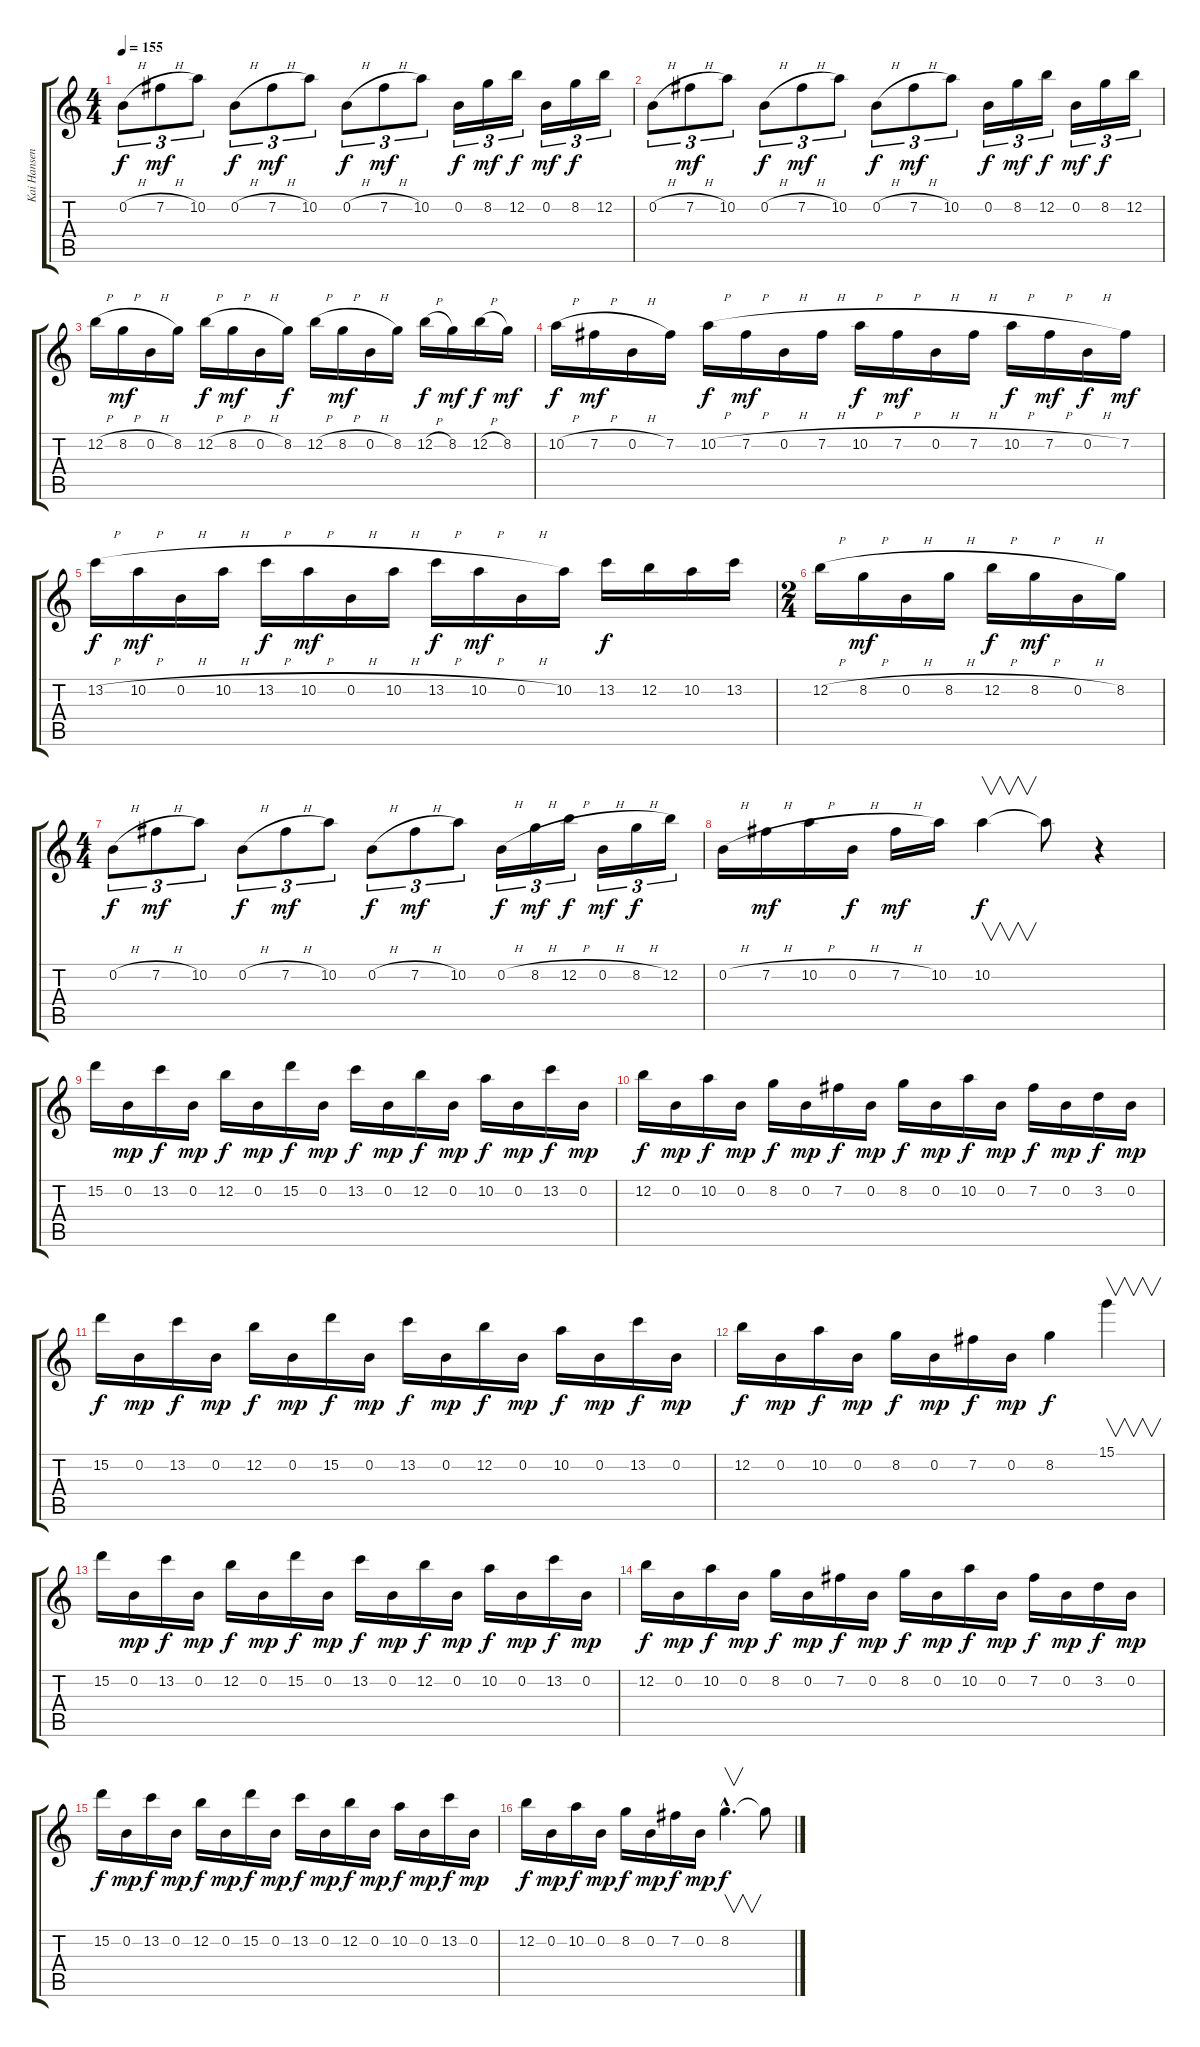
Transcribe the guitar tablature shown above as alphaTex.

\track ("Kai Hansen" "Kai Hansen") {instrument distortionguitar}
\staff {score tabs}
\tuning (E4 B3 G3 D3 A2 E2) {hide}
\ts (4 4)
\tempo 155
\clef g2
\ks c
0.2{h}.8{tu (3 2) dy f} 7.2{h}.8{tu (3 2) dy mf} 10.2.8{tu (3 2)} 0.2{h}.8{tu (3 2) dy f} 7.2{h}.8{tu (3 2) dy mf} 10.2.8{tu (3 2)} 0.2{h}.8{tu (3 2) dy f} 7.2{h}.8{tu (3 2) dy mf} 10.2.8{tu (3 2)} 0.2.16{tu (3 2) dy f} 8.2.16{tu (3 2) dy mf} 12.2.16{tu (3 2) dy f} 0.2.16{tu (3 2) dy mf} 8.2.16{tu (3 2) dy f} 12.2.16{tu (3 2)} |
0.2{h}.8{tu (3 2)} 7.2{h}.8{tu (3 2) dy mf} 10.2.8{tu (3 2)} 0.2{h}.8{tu (3 2) dy f} 7.2{h}.8{tu (3 2) dy mf} 10.2.8{tu (3 2)} 0.2{h}.8{tu (3 2) dy f} 7.2{h}.8{tu (3 2) dy mf} 10.2.8{tu (3 2)} 0.2.16{tu (3 2) dy f} 8.2.16{tu (3 2) dy mf} 12.2.16{tu (3 2) dy f} 0.2.16{tu (3 2) dy mf} 8.2.16{tu (3 2) dy f} 12.2.16{tu (3 2)} |
12.2{h}.16 8.2{h}.16{dy mf} 0.2{h}.16 8.2.16 12.2{h}.16{dy f} 8.2{h}.16{dy mf} 0.2{h}.16 8.2.16{dy f} 12.2{h}.16 8.2{h}.16{dy mf} 0.2{h}.16 8.2.16 12.2{h}.16{dy f} 8.2.16{dy mf} 12.2{h}.16{dy f} 8.2.16{dy mf} |
10.2{h}.16{dy f} 7.2{h}.16{dy mf} 0.2{h}.16 7.2.16 10.2{h}.16{dy f} 7.2{h}.16{dy mf} 0.2{h}.16 7.2{h}.16 10.2{h}.16{dy f} 7.2{h}.16{dy mf} 0.2{h}.16 7.2{h}.16 10.2{h}.16{dy f} 7.2{h}.16{dy mf} 0.2{h}.16{dy f} 7.2.16{dy mf} |
13.2{h}.16{dy f} 10.2{h}.16{dy mf} 0.2{h}.16 10.2{h}.16 13.2{h}.16{dy f} 10.2{h}.16{dy mf} 0.2{h}.16 10.2{h}.16 13.2{h}.16{dy f} 10.2{h}.16{dy mf} 0.2{h}.16 10.2.16 13.2.16{dy f} 12.2.16 10.2.16 13.2.16 |
\ts (2 4)
12.2{h}.16 8.2{h}.16{dy mf} 0.2{h}.16 8.2{h}.16 12.2{h}.16{dy f} 8.2{h}.16{dy mf} 0.2{h}.16 8.2.16 |
\ts (4 4)
0.2{h}.8{tu (3 2) dy f} 7.2{h}.8{tu (3 2) dy mf} 10.2.8{tu (3 2)} 0.2{h}.8{tu (3 2) dy f} 7.2{h}.8{tu (3 2) dy mf} 10.2.8{tu (3 2)} 0.2{h}.8{tu (3 2) dy f} 7.2{h}.8{tu (3 2) dy mf} 10.2.8{tu (3 2)} 0.2{h}.16{tu (3 2) dy f} 8.2{h}.16{tu (3 2) dy mf} 12.2{h}.16{tu (3 2) dy f} 0.2{h}.16{tu (3 2) dy mf} 8.2{h}.16{tu (3 2) dy f} 12.2.16{tu (3 2)} |
0.2{h}.16 7.2{h}.16{dy mf} 10.2{h}.16 0.2{h}.16{dy f} 7.2{h}.16{dy mf} 10.2.16 10.2.4{v dy f} 10.2{t}.8 r.4 |
15.2.16 0.2.16{dy mp} 13.2.16{dy f} 0.2.16{dy mp} 12.2.16{dy f} 0.2.16{dy mp} 15.2.16{dy f} 0.2.16{dy mp} 13.2.16{dy f} 0.2.16{dy mp} 12.2.16{dy f} 0.2.16{dy mp} 10.2.16{dy f} 0.2.16{dy mp} 13.2.16{dy f} 0.2.16{dy mp} |
12.2.16{dy f} 0.2.16{dy mp} 10.2.16{dy f} 0.2.16{dy mp} 8.2.16{dy f} 0.2.16{dy mp} 7.2.16{dy f} 0.2.16{dy mp} 8.2.16{dy f} 0.2.16{dy mp} 10.2.16{dy f} 0.2.16{dy mp} 7.2.16{dy f} 0.2.16{dy mp} 3.2.16{dy f} 0.2.16{dy mp} |
15.2.16{dy f} 0.2.16{dy mp} 13.2.16{dy f} 0.2.16{dy mp} 12.2.16{dy f} 0.2.16{dy mp} 15.2.16{dy f} 0.2.16{dy mp} 13.2.16{dy f} 0.2.16{dy mp} 12.2.16{dy f} 0.2.16{dy mp} 10.2.16{dy f} 0.2.16{dy mp} 13.2.16{dy f} 0.2.16{dy mp} |
12.2.16{dy f} 0.2.16{dy mp} 10.2.16{dy f} 0.2.16{dy mp} 8.2.16{dy f} 0.2.16{dy mp} 7.2.16{dy f} 0.2.16{dy mp} 8.2.4{dy f} 15.1.4{v} |
15.2.16 0.2.16{dy mp} 13.2.16{dy f} 0.2.16{dy mp} 12.2.16{dy f} 0.2.16{dy mp} 15.2.16{dy f} 0.2.16{dy mp} 13.2.16{dy f} 0.2.16{dy mp} 12.2.16{dy f} 0.2.16{dy mp} 10.2.16{dy f} 0.2.16{dy mp} 13.2.16{dy f} 0.2.16{dy mp} |
12.2.16{dy f} 0.2.16{dy mp} 10.2.16{dy f} 0.2.16{dy mp} 8.2.16{dy f} 0.2.16{dy mp} 7.2.16{dy f} 0.2.16{dy mp} 8.2.16{dy f} 0.2.16{dy mp} 10.2.16{dy f} 0.2.16{dy mp} 7.2.16{dy f} 0.2.16{dy mp} 3.2.16{dy f} 0.2.16{dy mp} |
15.2.16{dy f} 0.2.16{dy mp} 13.2.16{dy f} 0.2.16{dy mp} 12.2.16{dy f} 0.2.16{dy mp} 15.2.16{dy f} 0.2.16{dy mp} 13.2.16{dy f} 0.2.16{dy mp} 12.2.16{dy f} 0.2.16{dy mp} 10.2.16{dy f} 0.2.16{dy mp} 13.2.16{dy f} 0.2.16{dy mp} |
12.2.16{dy f} 0.2.16{dy mp} 10.2.16{dy f} 0.2.16{dy mp} 8.2.16{dy f} 0.2.16{dy mp} 7.2.16{dy f} 0.2.16{dy mp} 8.2{hac}.4{v d dy f} 8.2{t}.8
